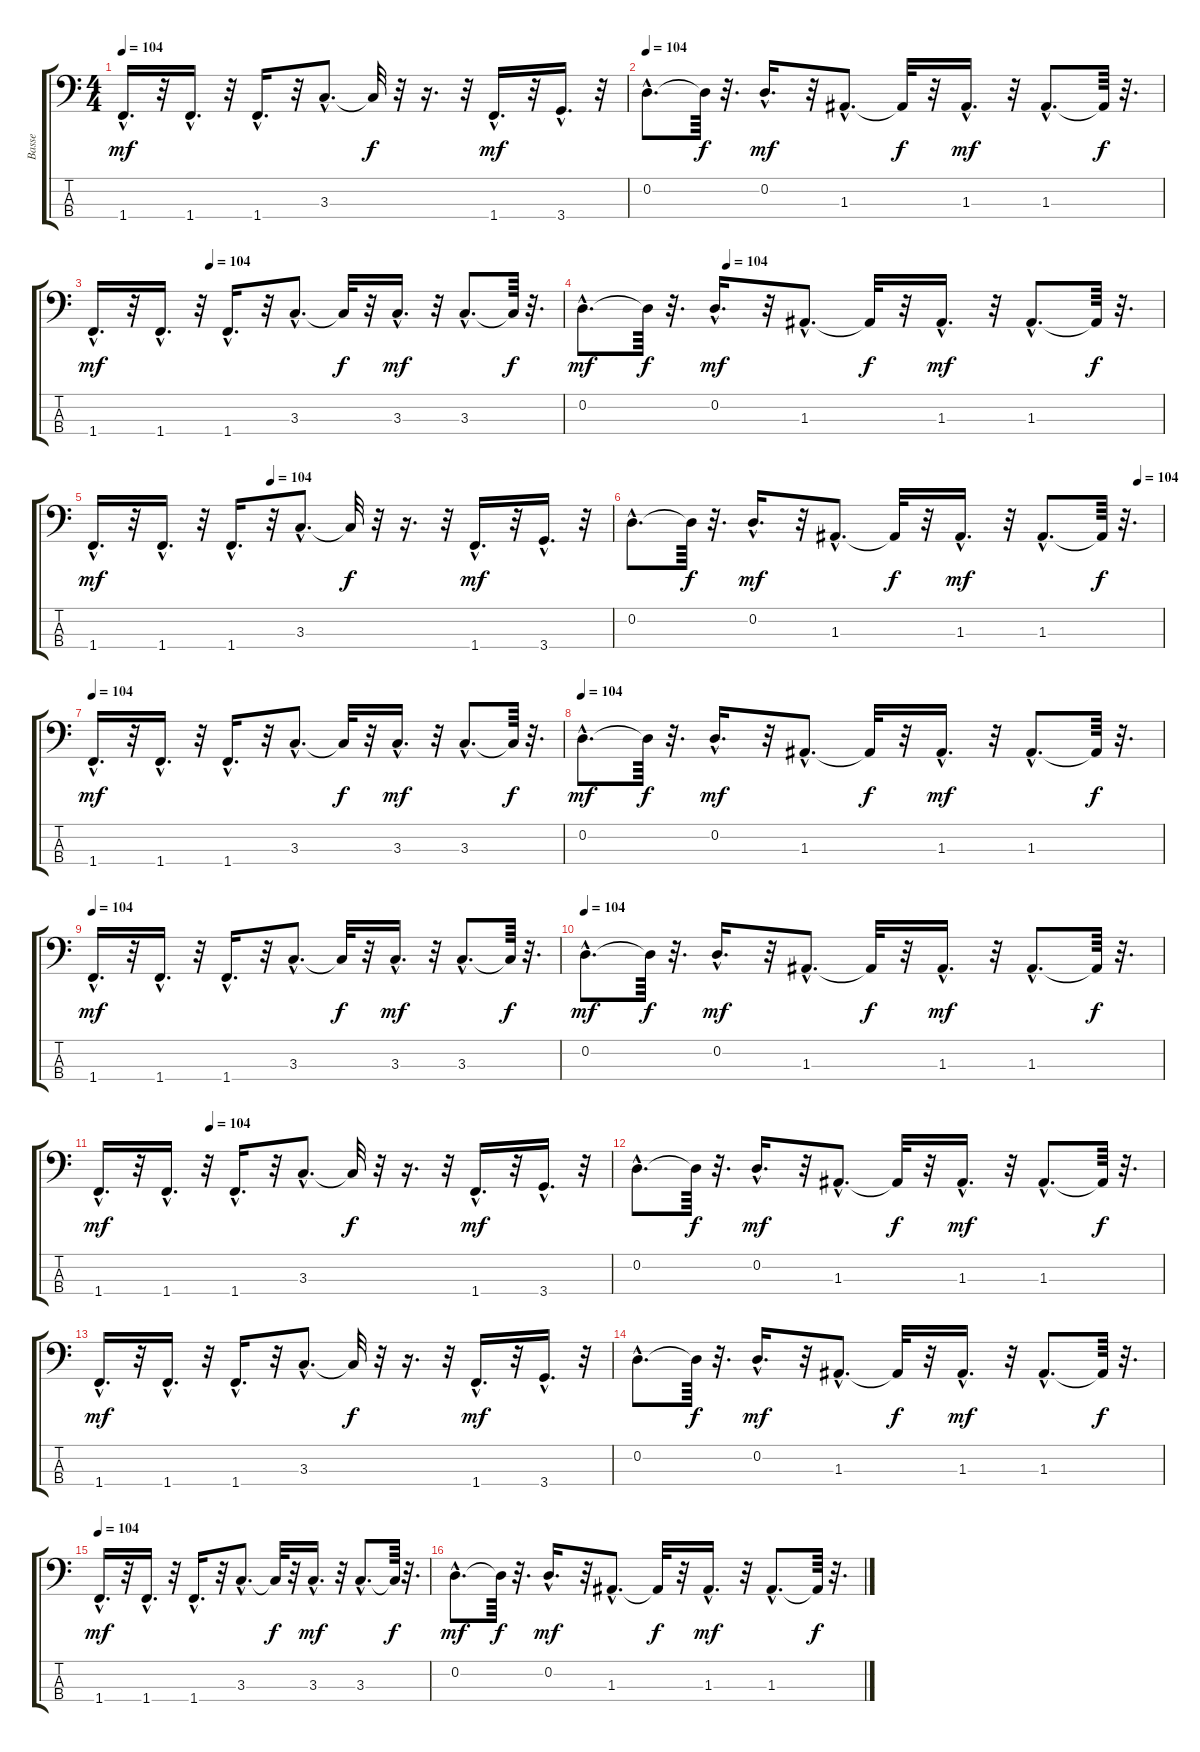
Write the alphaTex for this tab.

\track ("Basse" "Basse") {instrument acousticbass}
\staff {score tabs}
\tuning (G2 D2 A1 E1) {hide}
\ts (4 4)
\tempo 104
\clef f4
\ks c
1.4{hac}.16{d dy mf} r.32 1.4{hac}.16{d} r.32 1.4{hac}.16{d} r.32 3.3{hac}.8{d} 3.3{t}.32{dy f} r.32 r.16{d} r.32 1.4{hac}.16{d dy mf} r.32 3.4{hac}.16{d} r.32 |
\tempo 104
0.2{hac}.8{d} 0.2{t}.64{dy f} r.32{d} 0.2{hac}.16{d dy mf} r.32 1.3{hac}.8{d} 1.3{t}.32{dy f} r.32 1.3{hac}.16{d dy mf} r.32 1.3{hac}.8{d} 1.3{t}.64{dy f} r.32{d} |
\tempo (104 0.25)
1.4{hac}.16{d dy mf} r.32 1.4{hac}.16{d} r.32 1.4{hac}.16{d} r.32 3.3{hac}.8{d} 3.3{t}.32{dy f} r.32 3.3{hac}.16{d dy mf} r.32 3.3{hac}.8{d} 3.3{t}.64{dy f} r.32{d} |
\tempo (104 0.25)
0.2{hac}.8{d dy mf} 0.2{t}.64{dy f} r.32{d} 0.2{hac}.16{d dy mf} r.32 1.3{hac}.8{d} 1.3{t}.32{dy f} r.32 1.3{hac}.16{d dy mf} r.32 1.3{hac}.8{d} 1.3{t}.64{dy f} r.32{d} |
\tempo (104 0.34375)
1.4{hac}.16{d dy mf} r.32 1.4{hac}.16{d} r.32 1.4{hac}.16{d} r.32 3.3{hac}.8{d} 3.3{t}.32{dy f} r.32 r.16{d} r.32 1.4{hac}.16{d dy mf} r.32 3.4{hac}.16{d} r.32 |
\tempo (104 0.953125)
0.2{hac}.8{d} 0.2{t}.64{dy f} r.32{d} 0.2{hac}.16{d dy mf} r.32 1.3{hac}.8{d} 1.3{t}.32{dy f} r.32 1.3{hac}.16{d dy mf} r.32 1.3{hac}.8{d} 1.3{t}.64{dy f} r.32{d} |
\tempo 104
1.4{hac}.16{d dy mf} r.32 1.4{hac}.16{d} r.32 1.4{hac}.16{d} r.32 3.3{hac}.8{d} 3.3{t}.32{dy f} r.32 3.3{hac}.16{d dy mf} r.32 3.3{hac}.8{d} 3.3{t}.64{dy f} r.32{d} |
\tempo 104
0.2{hac}.8{d dy mf} 0.2{t}.64{dy f} r.32{d} 0.2{hac}.16{d dy mf} r.32 1.3{hac}.8{d} 1.3{t}.32{dy f} r.32 1.3{hac}.16{d dy mf} r.32 1.3{hac}.8{d} 1.3{t}.64{dy f} r.32{d} |
\tempo 104
1.4{hac}.16{d dy mf} r.32 1.4{hac}.16{d} r.32 1.4{hac}.16{d} r.32 3.3{hac}.8{d} 3.3{t}.32{dy f} r.32 3.3{hac}.16{d dy mf} r.32 3.3{hac}.8{d} 3.3{t}.64{dy f} r.32{d} |
\tempo 104
0.2{hac}.8{d dy mf} 0.2{t}.64{dy f} r.32{d} 0.2{hac}.16{d dy mf} r.32 1.3{hac}.8{d} 1.3{t}.32{dy f} r.32 1.3{hac}.16{d dy mf} r.32 1.3{hac}.8{d} 1.3{t}.64{dy f} r.32{d} |
\tempo (104 0.21875)
1.4{hac}.16{d dy mf} r.32 1.4{hac}.16{d} r.32 1.4{hac}.16{d} r.32 3.3{hac}.8{d} 3.3{t}.32{dy f} r.32 r.16{d} r.32 1.4{hac}.16{d dy mf} r.32 3.4{hac}.16{d} r.32 |
0.2{hac}.8{d} 0.2{t}.64{dy f} r.32{d} 0.2{hac}.16{d dy mf} r.32 1.3{hac}.8{d} 1.3{t}.32{dy f} r.32 1.3{hac}.16{d dy mf} r.32 1.3{hac}.8{d} 1.3{t}.64{dy f} r.32{d} |
1.4{hac}.16{d dy mf} r.32 1.4{hac}.16{d} r.32 1.4{hac}.16{d} r.32 3.3{hac}.8{d} 3.3{t}.32{dy f} r.32 r.16{d} r.32 1.4{hac}.16{d dy mf} r.32 3.4{hac}.16{d} r.32 |
0.2{hac}.8{d} 0.2{t}.64{dy f} r.32{d} 0.2{hac}.16{d dy mf} r.32 1.3{hac}.8{d} 1.3{t}.32{dy f} r.32 1.3{hac}.16{d dy mf} r.32 1.3{hac}.8{d} 1.3{t}.64{dy f} r.32{d} |
\tempo 104
1.4{hac}.16{d dy mf} r.32 1.4{hac}.16{d} r.32 1.4{hac}.16{d} r.32 3.3{hac}.8{d} 3.3{t}.32{dy f} r.32 3.3{hac}.16{d dy mf} r.32 3.3{hac}.8{d} 3.3{t}.64{dy f} r.32{d} |
0.2{hac}.8{d dy mf} 0.2{t}.64{dy f} r.32{d} 0.2{hac}.16{d dy mf} r.32 1.3{hac}.8{d} 1.3{t}.32{dy f} r.32 1.3{hac}.16{d dy mf} r.32 1.3{hac}.8{d} 1.3{t}.64{dy f} r.32{d}
